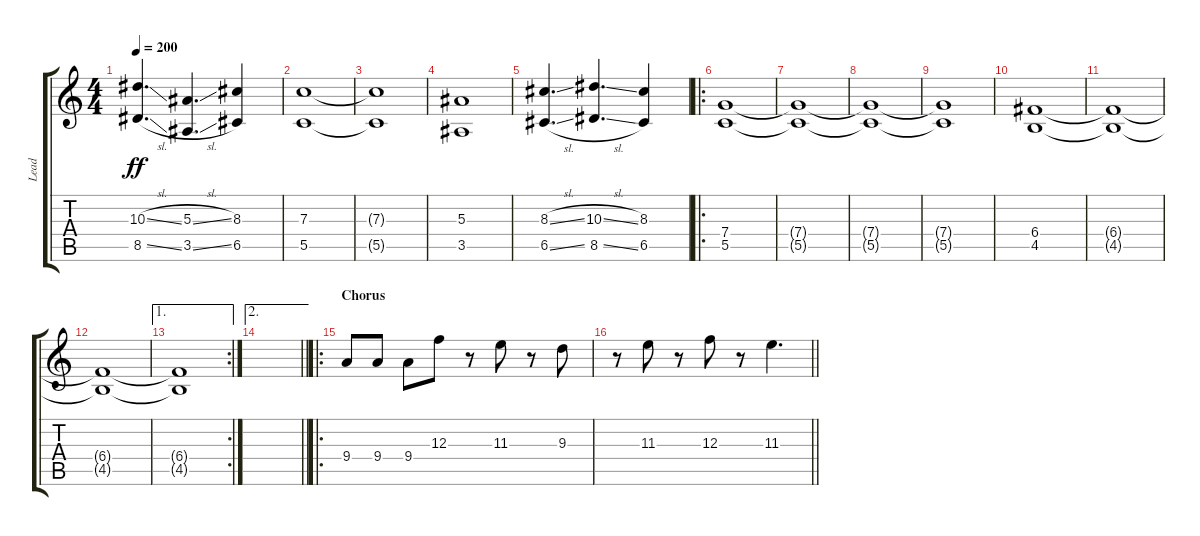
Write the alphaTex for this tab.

\track ("Lead" "Lead") {instrument overdrivenguitar}
\staff {score tabs}
\tuning (D4 A3 F3 C3 G2 C2) {hide}
\ts (4 4)
\tempo 200
\clef g2
\ks c
(10.3{sl} 8.5{sl}).4{d dy ff} (5.3{sl} 3.5{sl}).4{d} (8.3 6.5).4 |
(7.3 5.5).1 |
(7.3{t} 5.5{t}).1 |
(5.3 3.5).1 |
(8.3{sl} 6.5{sl}).4{d} (10.3{sl} 8.5{sl}).4{d} (8.3 6.5).4 |
\ro
(7.4 5.5).1 |
(7.4{t} 5.5{t}).1 |
(7.4{t} 5.5{t}).1 |
(7.4{t} 5.5{t}).1 |
(6.4 4.5).1 |
(6.4{t} 4.5{t}).1 |
(6.4{t} 4.5{t}).1 |
\ae 1
\rc 2
(6.4{t} 4.5{t}).1 |
\ae 2
\barLineRight lightlight
|
\ro
\section ("" "Chorus")
9.4.8 9.4.8 9.4.8 12.3.8 r.8 11.3.8 r.8 9.3.8 |
\barLineRight lightlight
r.8 11.3.8 r.8 12.3.8 r.8 11.3.4{d}
